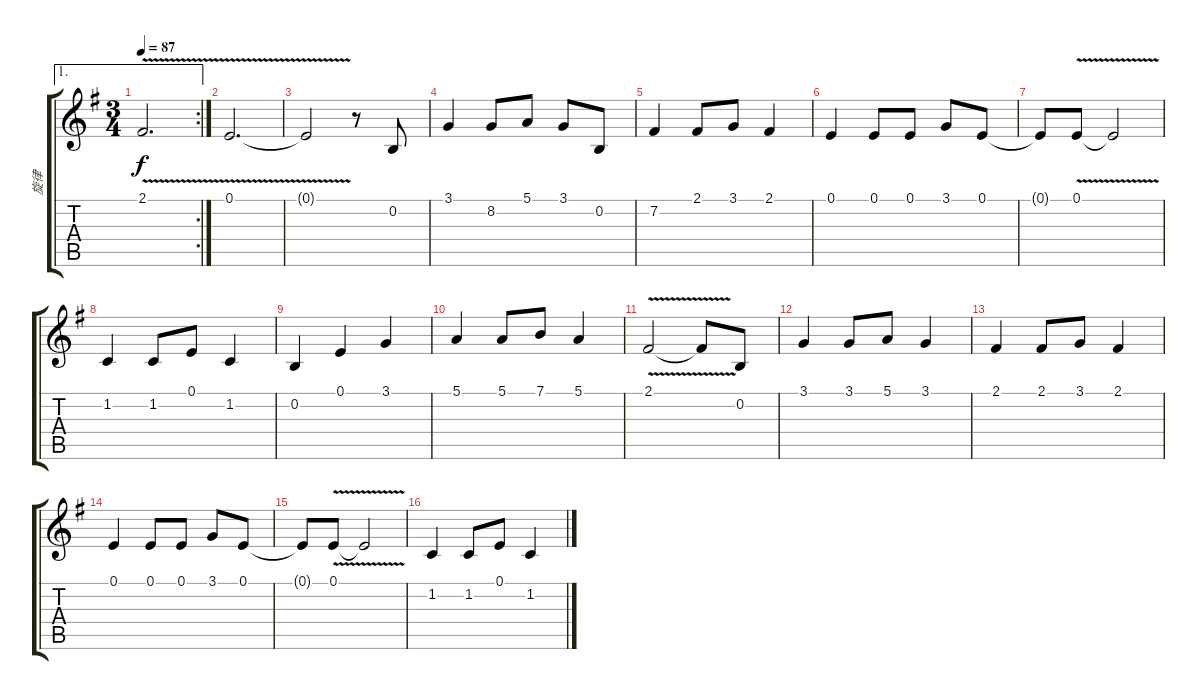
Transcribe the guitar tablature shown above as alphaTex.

\track ("旋律" "旋律") {instrument sopranosax}
\staff {score tabs}
\tuning (E4 B3 G3 D3 A2 E2) {hide}
\ae 1
\rc 2
\ts (3 4)
\tempo 87
\clef g2
\ks g
2.1{v}.2{d dy f} |
0.1{v}.2{d} |
0.1{t}.2 r.8 0.2.8 |
3.1.4 8.2.8 5.1.8 3.1.8 0.2.8 |
7.2.4 2.1.8 3.1.8 2.1.4 |
0.1.4 0.1.8 0.1.8 3.1.8 0.1.8 |
0.1{t}.8 0.1{v}.8 0.1{t}.2 |
1.2.4 1.2.8 0.1.8 1.2.4 |
0.2.4 0.1.4 3.1.4 |
5.1.4 5.1.8 7.1.8 5.1.4 |
2.1{v}.2 2.1{t}.8 0.2.8 |
3.1.4 3.1.8 5.1.8 3.1.4 |
2.1.4 2.1.8 3.1.8 2.1.4 |
0.1.4 0.1.8 0.1.8 3.1.8 0.1.8 |
0.1{t}.8 0.1{v}.8 0.1{t}.2 |
1.2.4 1.2.8 0.1.8 1.2.4
